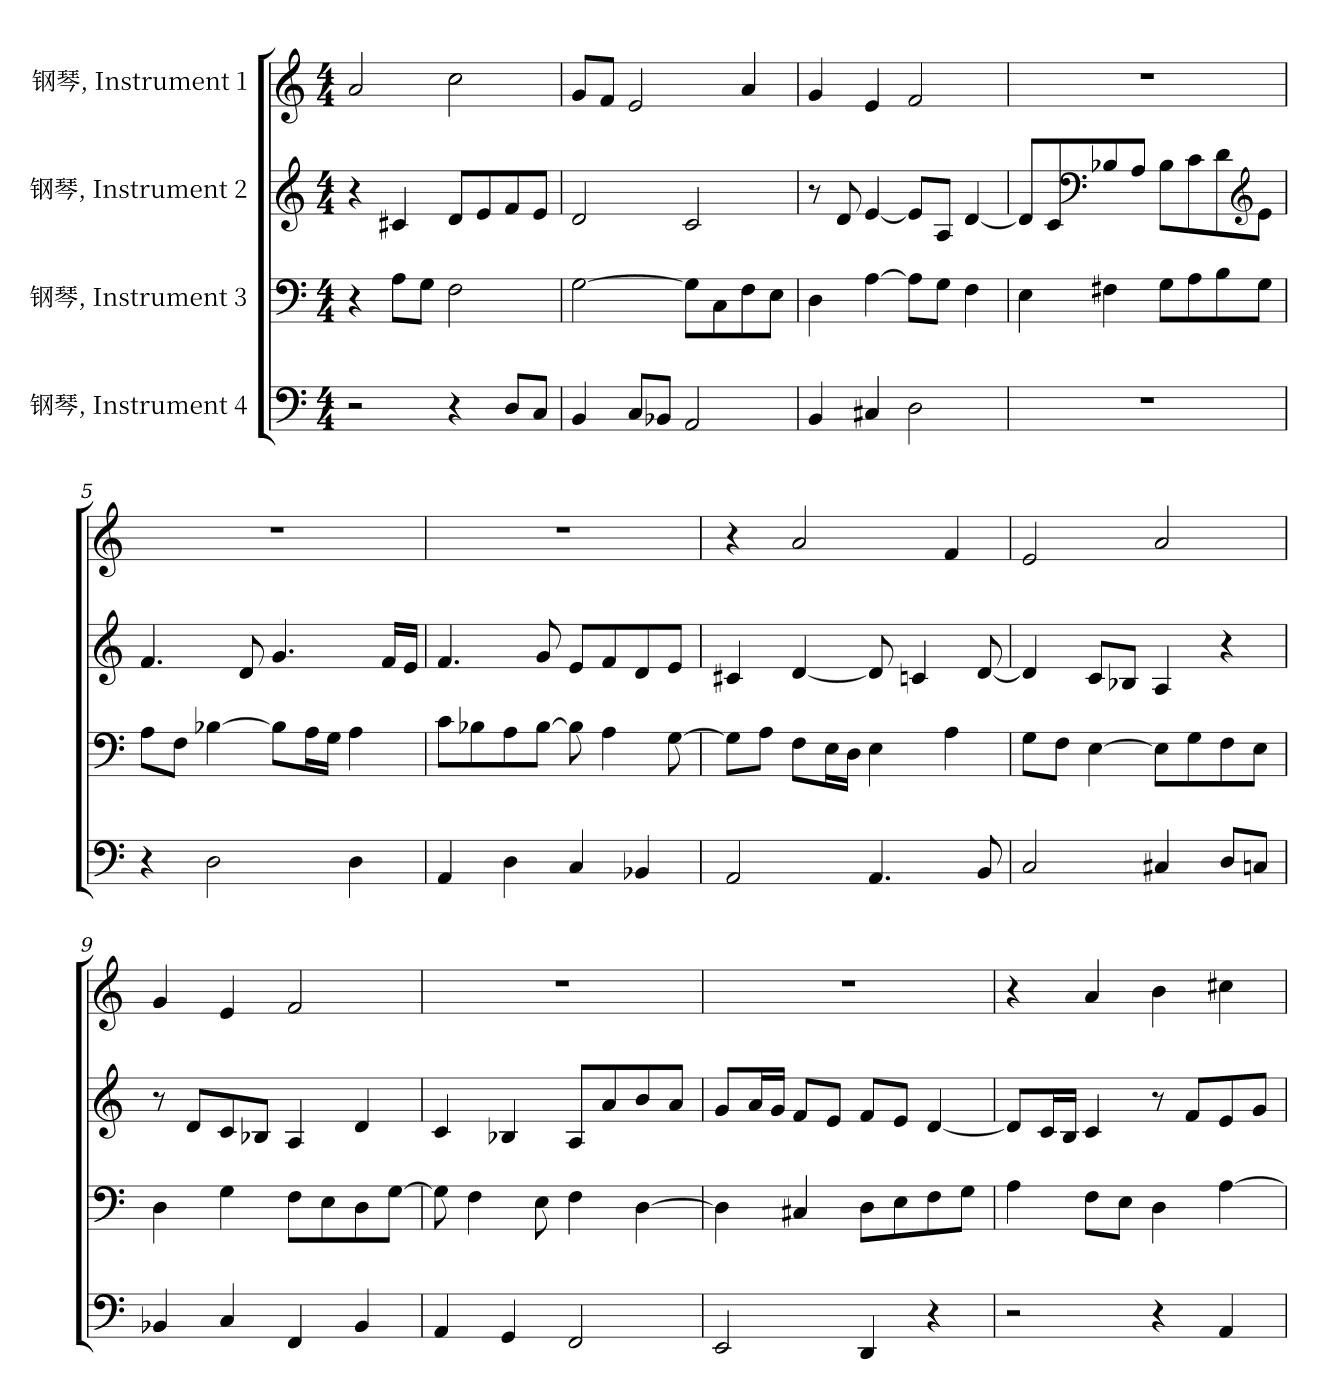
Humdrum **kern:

**kern	**kern	**kern	**kern
*part4	*part3	*part2	*part1
*staff4	*staff3	*staff2	*staff1
*I"钢琴, Instrument 4	*I"钢琴, Instrument 3	*I"钢琴, Instrument 2	*I"钢琴, Instrument 1
*clefF4	*clefF4	*clefG2	*clefG2
*k[]	*k[]	*k[]	*k[]
*M4/4	*M4/4	*M4/4	*M4/4
*MM100	*MM100	*MM100	*MM100
=1	=1	=1	=1
2r	4r	4r	2a/
.	8A\L	4c#X/	.
.	8G\J	.	.
4r	2F\	8d/L	2cc\
.	.	8e/	.
8D/L	.	8f/	.
8C/J	.	8e/J	.
=2	=2	=2	=2
4BB/	[2G\	2d/	8g/L
.	.	.	8f/J
8C/L	.	.	2e/
8BB-X/J	.	.	.
2AA/	8G\L]	2c/	.
.	8C\	.	.
.	8F\	.	4a/
.	8E\J	.	.
=3	=3	=3	=3
4BB/	4D\	8r	4g/
.	.	8d/	.
4C#X/	[4A\	[4e/	4e/
2D\	8A\L]	8e/L]	2f/
.	8G\J	8A/J	.
.	4F\	[4d/	.
!!LO:LB:g=z
=4	=4	=4	=4
1r	4E\	8d/L]	1r
.	.	8c/	.
*	*	*clefF4	*
.	4F#X\	8B-X/	.
.	.	8A/J	.
.	8G\L	8B-\L	.
.	8A\	8c\	.
.	8B\	8d\	.
*	*	*clefG2	*
.	8G\J	8e\J	.
=5	=5	=5	=5
4r	8A\L	4.f/	1r
.	8F\J	.	.
2D\	[4B-X\	.	.
.	.	8d/	.
.	8B-\L]	4.g/	.
.	16A\L	.	.
.	16G\JJ	.	.
4D\	4A\	.	.
.	.	16f/LL	.
.	.	16e/JJ	.
=6	=6	=6	=6
4AA/	8c\L	4.f/	1r
.	8B-X\	.	.
4D\	8A\	.	.
.	[8B-\J	8g/	.
4C/	8B-\]	8e/L	.
.	4A\	8f/	.
4BB-X/	.	8d/	.
.	[8G\	8e/J	.
=7	=7	=7	=7
2AA/	8G\L]	4c#X/	4r
.	8A\J	.	.
.	8F\L	[4d/	2a/
.	16E\L	.	.
.	16D\JJ	.	.
4.AA/	4E\	8d/]	.
.	.	4cn/	.
.	4A\	.	4f/
8BB/	.	[8d/	.
!!LO:LB:g=z
=8	=8	=8	=8
2C/	8G\L	4d/]	2e/
.	8F\J	.	.
.	[4E\	8c/L	.
.	.	8B-X/J	.
4C#X/	8E\L]	4A/	2a/
.	8G\	.	.
8D/L	8F\	4r	.
8Cn/J	8E\J	.	.
=9	=9	=9	=9
4BB-X/	4D\	8r	4g/
.	.	8d/L	.
4C/	4G\	8c/	4e/
.	.	8B-X/J	.
4FF/	8F\L	4A/	2f/
.	8E\	.	.
4BB-/	8D\	4d/	.
.	[8G\J	.	.
=10	=10	=10	=10
4AA/	8G\]	4c/	1r
.	4F\	.	.
4GG/	.	4B-X/	.
.	8E\	.	.
2FF/	4F\	8A/L	.
.	.	8a/	.
.	[4D\	8b/	.
.	.	8a/J	.
=11	=11	=11	=11
2EE/	4D\]	8g/L	1r
.	.	16a/L	.
.	.	16g/JJ	.
.	4C#X/	8f/L	.
.	.	8e/J	.
4DD/	8D\L	8f/L	.
.	8E\	8e/J	.
4r	8F\	[4d/	.
.	8G\J	.	.
!!LO:PB:g=z
=12	=12	=12	=12
2r	4A\	8d/L]	4r
.	.	16c/L	.
.	.	16B/JJ	.
.	8F\L	4c/	4a/
.	8E\J	.	.
4r	4D\	8r	4b\
.	.	8f/L	.
4AA/	[4A\	8e/	4cc#X\
.	.	8g/J	.
=	=	=	=
*-	*-	*-	*-
